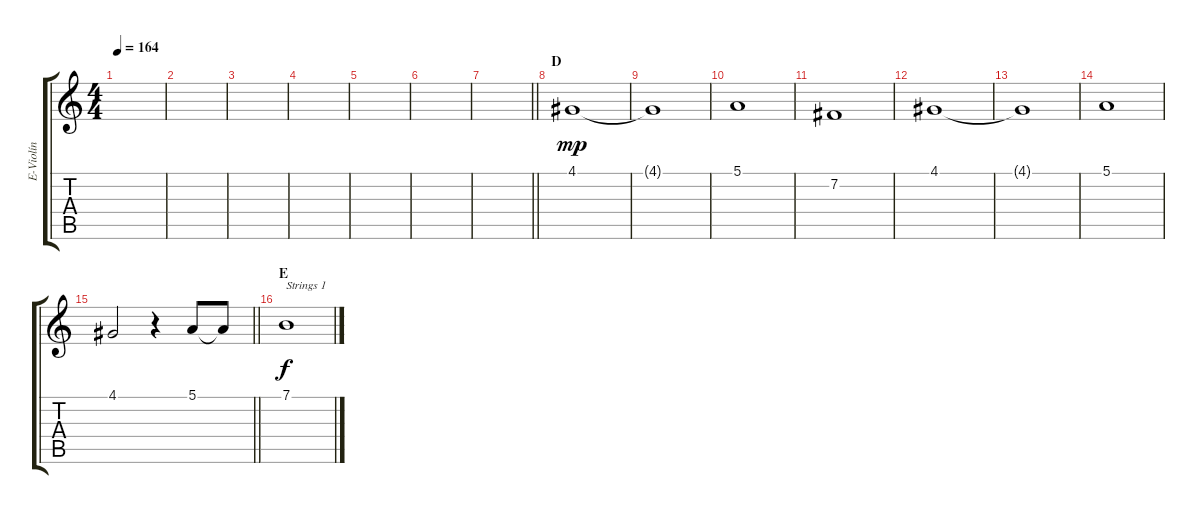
\track ("E-Violín" "E-Violín") {instrument stringensemble1}
\staff {score tabs}
\tuning (E4 B3 G3 D3 A2 E2) {hide}
\ts (4 4)
\tempo 164
\clef g2
\ks c
|
|
|
|
|
|
\barLineRight lightlight
|
\section ("" "D")
4.1.1{dy mp} |
4.1{t}.1 |
5.1.1 |
7.2.1 |
4.1.1 |
4.1{t}.1 |
5.1.1 |
\barLineRight lightlight
4.1.2 r.4 5.1.8 5.1{t}.8 |
\section ("" "E")
7.1.1{txt "Strings 1" dy f volume 12 instrument stringensemble1}
